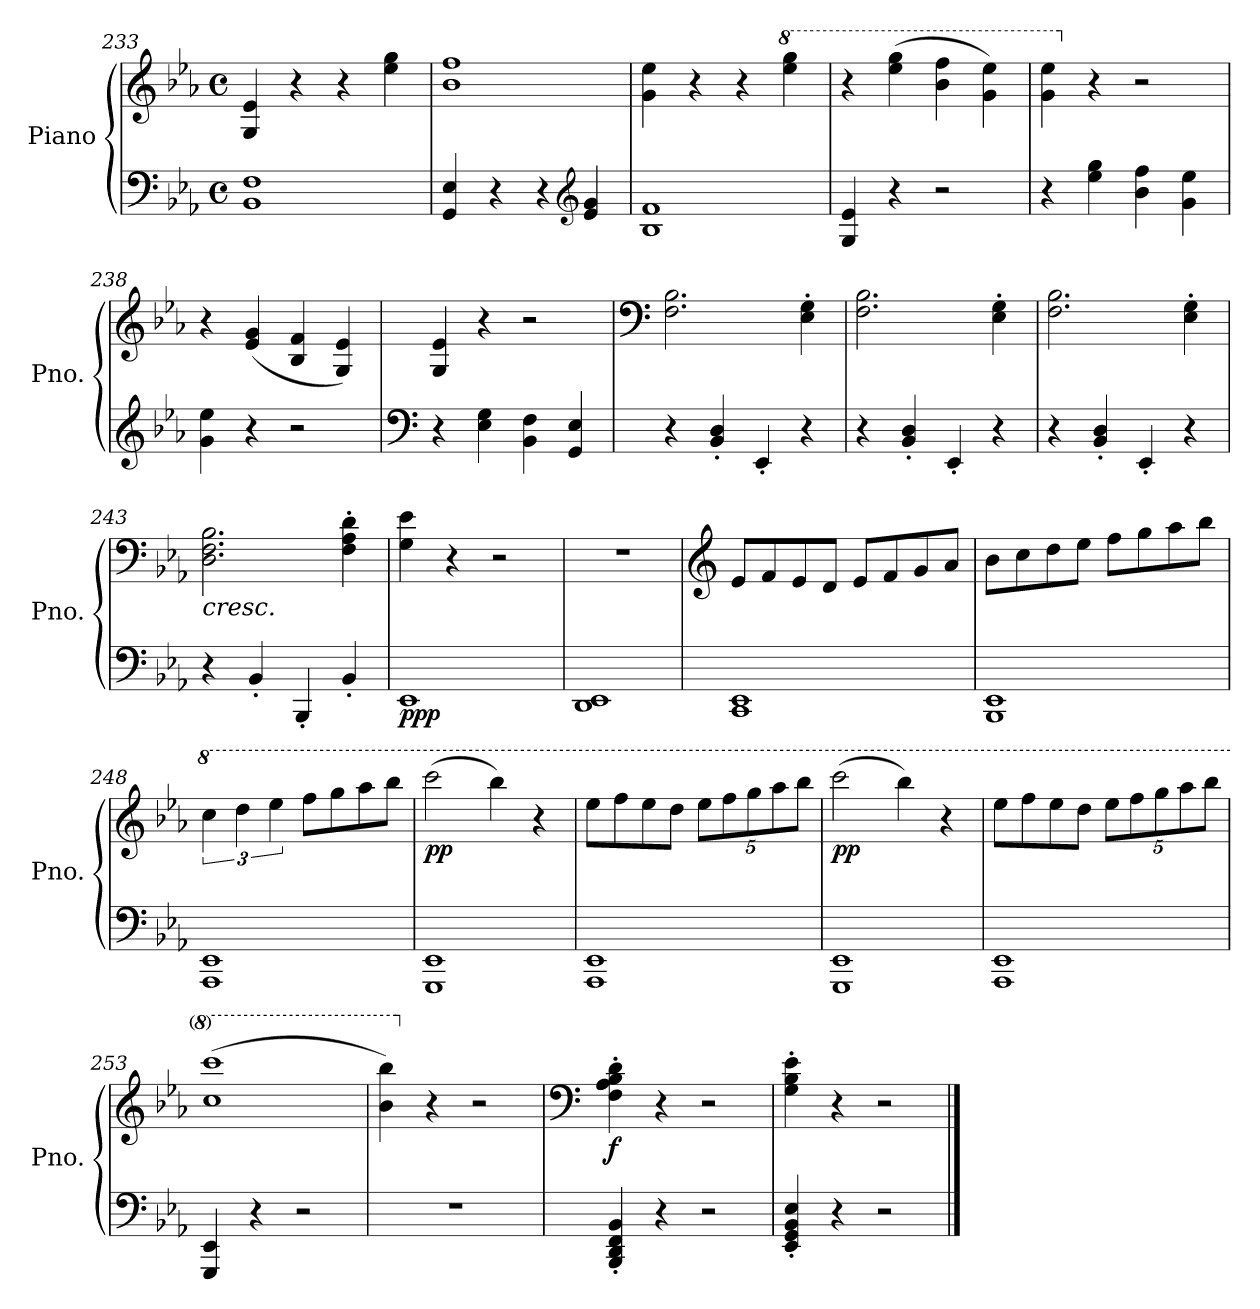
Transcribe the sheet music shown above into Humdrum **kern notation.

**kern	**kern	**dynam
*part1	*part1	*part1
*staff2	*staff1	*staff1/2
*I"Piano	*	*
*I'Pno.	*	*
*clefF4	*clefG2	*
*k[b-e-a-]	*k[b-e-a-]	*
*M4/4	*M4/4	*
*met(c)	*met(c)	*
=233	=233	=233
1BB- 1F	4G/ 4e-/	.
.	4r	.
.	4r	.
.	4ee-\ 4gg\	.
=234	=234	=234
4GG/ 4E-/	1b- 1ff	.
4r	.	.
4r	.	.
*clefG2	*	*
4e-/ 4g/	.	.
=235	=235	=235
1B- 1f	4g\ 4ee-\	.
.	4r	.
.	4r	.
*	*8va	*
.	4eee-\ 4ggg\	.
=236	=236	=236
4G/ 4e-/	4r	.
4r	(4eee-\ 4ggg\	.
2r	4bb-\ 4fff\	.
.	4gg\ 4eee-\)	.
=237	=237	=237
4r	4gg\ 4eee-\	.
*	*X8va	*
4ee-\ 4gg\	4r	.
4b-\ 4ff\	2r	.
4g\ 4ee-\	.	.
=238	=238	=238
4g\ 4ee-\	4r	.
4r	(4e-/ 4g/	.
2r	4B-/ 4f/	.
.	4G/ 4e-/)	.
!!LO:LB:g=z
=239	=239	=239
*clefF4	*	*
4r	4G/ 4e-/	.
4E-\ 4G\	4r	.
4BB-\ 4F\	2r	.
4GG/ 4E-/	.	.
=240	=240	=240
*	*clefF4	*
4r	2.F\ 2.B-\	.
4BB-/' 4D/'	.	.
4EE-'/	.	.
4r	4E-\' 4G\'	.
=241	=241	=241
4r	2.F\ 2.B-\	.
4BB-/' 4D/'	.	.
4EE-'/	.	.
4r	4E-\' 4G\'	.
=242	=242	=242
4r	2.F\ 2.B-\	.
4BB-/' 4D/'	.	.
4EE-'/	.	.
4r	4E-\' 4G\'	.
=243	=243	=243
!	!	!LO:HP:b
4r	2.D\ 2.F\ 2.B-\	<
4BB-'/	.	.
4BBB-'/	.	.
4BB-'/	4F\' 4A-\' 4d\'	.
=244	=244	=244
!	!	!LO:DY:b=2
!	!	!LO:DY:n=1:b
1EE-	4G\ 4e-\	pp p
.	4r	.
.	2r	.
=245	=245	=245
1DD 1EE-	1r	.
=246	=246	=246
*	*clefG2	*
1CC 1EE-	8e-/L	.
.	8f/	.
.	8e-/	.
.	8d/J	.
.	8e-/L	.
.	8f/	.
.	8g/	.
.	8a-/J	.
!!LO:LB:g=z
=247	=247	=247
1BBB- 1EE-	8b-\L	.
.	8cc\	.
.	8dd\	.
.	8ee-\J	.
.	8ff\L	.
.	8gg\	.
.	8aa-\	.
.	8bb-\J	.
=248	=248	=248
*	*8va	*
1AAA- 1EE-	6ccc\	.
.	6ddd\	.
.	6eee-\	.
.	8fff\L	.
.	8ggg\	.
.	8aaa-\	.
.	8bbb-\J	.
=249	=249	=249
!	!	!LO:DY:b
1GGG 1EE-	(2cccc\	pp
.	4bbb-\)	.
.	4r	.
=250	=250	=250
1AAA- 1EE-	8eee-\L	.
.	8fff\	.
.	8eee-\	.
.	8ddd\J	.
*	*Xbrackettup	*
.	10eee-\L	.
.	10fff\	.
.	10ggg\	.
.	10aaa-\	.
.	10bbb-\J	.
=251	=251	=251
!	!	!LO:DY:b
1GGG 1EE-	(2cccc\	pp
.	4bbb-\)	.
.	4r	.
!!LO:PB:g=z
=252	=252	=252
1AAA- 1EE-	8eee-\L	.
.	8fff\	.
.	8eee-\	.
.	8ddd\J	.
.	10eee-\L	.
.	10fff\	.
.	10ggg\	.
.	10aaa-\	.
.	10bbb-\J	.
=253	=253	=253
4GGG/ 4EE-/	(1ccc 1cccc	.
4r	.	.
2r	.	.
.	.	[
=254	=254	=254
1r	4bb-\ 4bbb-\)	.
*	*X8va	*
.	4r	.
.	2r	.
=255	=255	=255
*	*clefF4	*
!	!	!LO:DY:b
4BBB-/' 4DD/' 4FF/' 4BB-/'	4F\' 4A-\' 4B-\' 4d\'	f
4r	4r	.
2r	2r	.
=256	=256	=256
4EE-/' 4GG/' 4BB-/' 4E-/'	4G\' 4B-\' 4e-\'	.
4r	4r	.
2r	2r	.
==	==	==
*-	*-	*-
